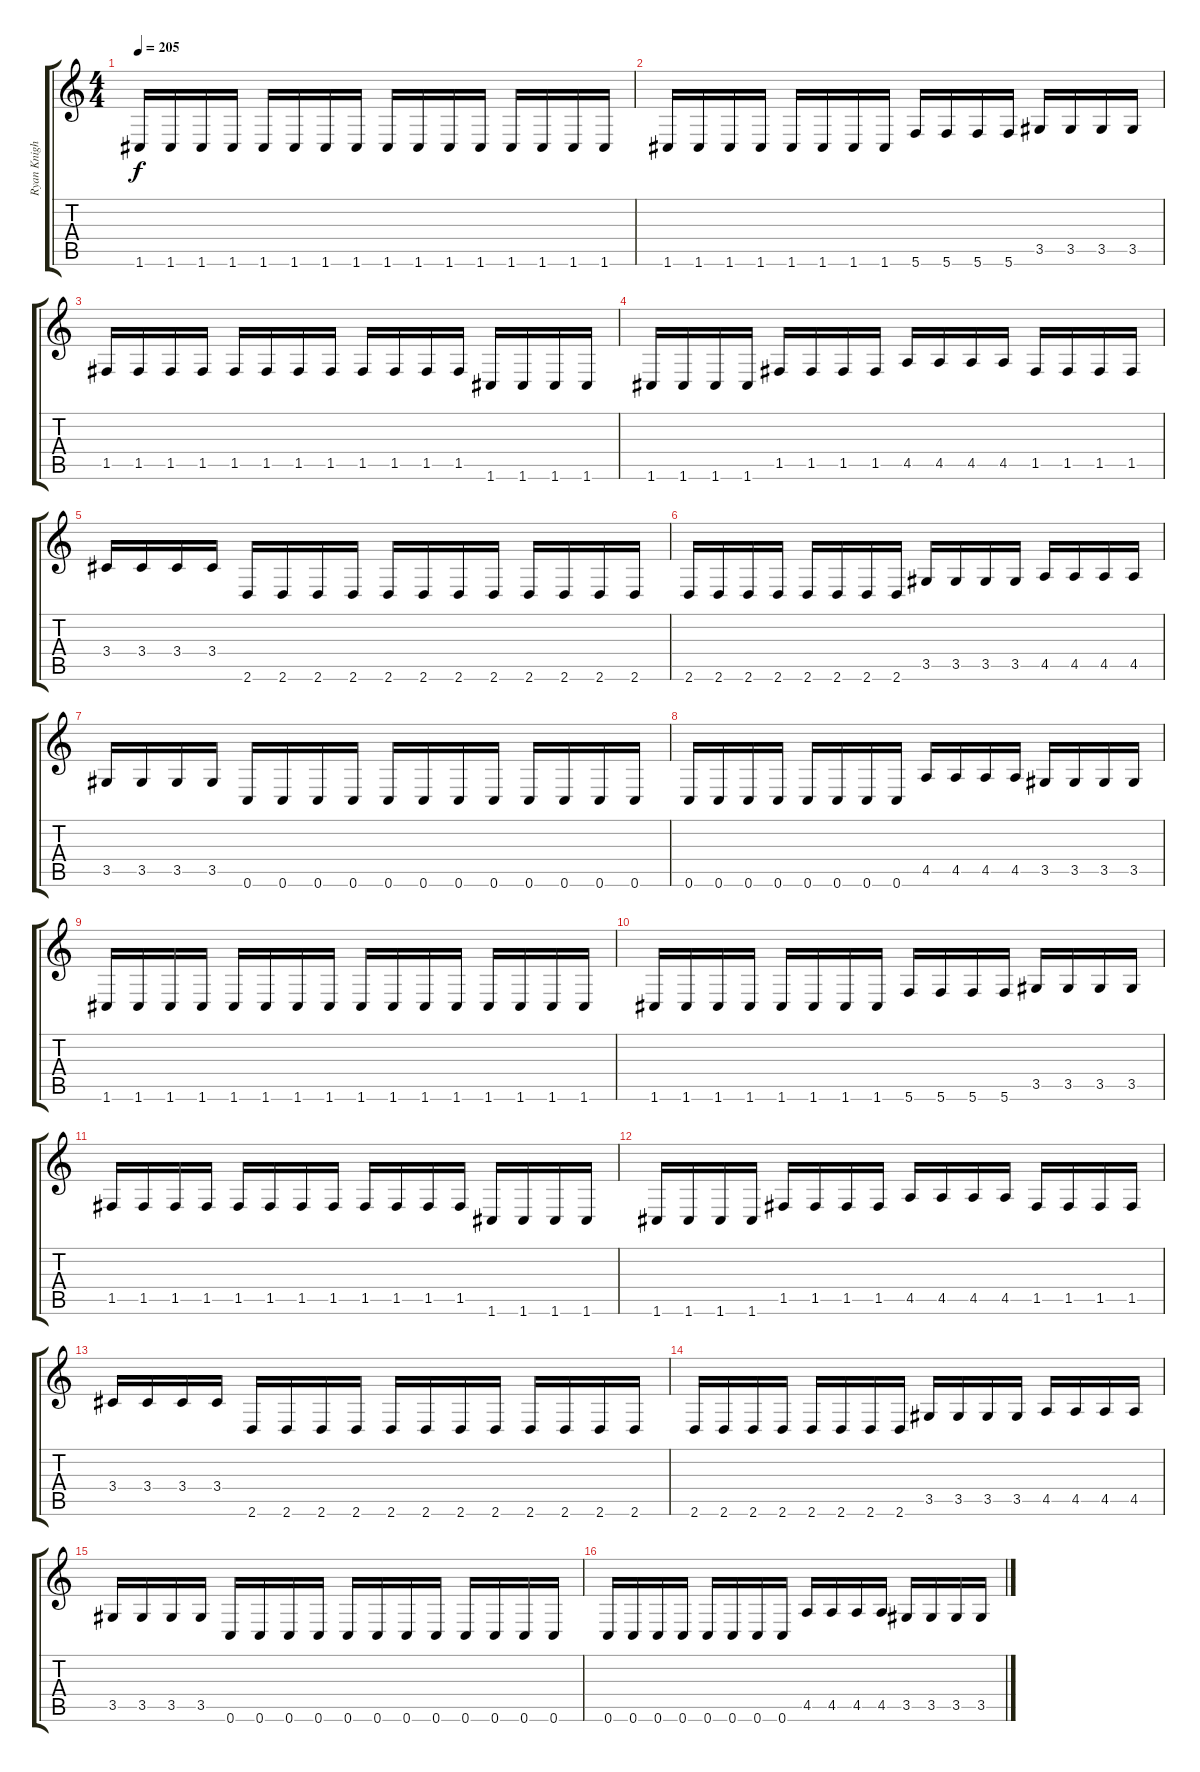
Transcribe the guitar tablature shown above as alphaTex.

\track ("Ryan Knight" "Ryan Knigh") {instrument distortionguitar}
\staff {score tabs}
\tuning (C4 G3 Eb3 Bb2 F2 C2) {hide}
\ts (4 4)
\tempo 205
\clef g2
\ks c
1.6.16{dy f} 1.6.16 1.6.16 1.6.16 1.6.16 1.6.16 1.6.16 1.6.16 1.6.16 1.6.16 1.6.16 1.6.16 1.6.16 1.6.16 1.6.16 1.6.16 |
1.6.16 1.6.16 1.6.16 1.6.16 1.6.16 1.6.16 1.6.16 1.6.16 5.6.16 5.6.16 5.6.16 5.6.16 3.5.16 3.5.16 3.5.16 3.5.16 |
1.5.16 1.5.16 1.5.16 1.5.16 1.5.16 1.5.16 1.5.16 1.5.16 1.5.16 1.5.16 1.5.16 1.5.16 1.6.16 1.6.16 1.6.16 1.6.16 |
1.6.16 1.6.16 1.6.16 1.6.16 1.5.16 1.5.16 1.5.16 1.5.16 4.5.16 4.5.16 4.5.16 4.5.16 1.5.16 1.5.16 1.5.16 1.5.16 |
3.4.16 3.4.16 3.4.16 3.4.16 2.6.16 2.6.16 2.6.16 2.6.16 2.6.16 2.6.16 2.6.16 2.6.16 2.6.16 2.6.16 2.6.16 2.6.16 |
2.6.16 2.6.16 2.6.16 2.6.16 2.6.16 2.6.16 2.6.16 2.6.16 3.5.16 3.5.16 3.5.16 3.5.16 4.5.16 4.5.16 4.5.16 4.5.16 |
3.5.16 3.5.16 3.5.16 3.5.16 0.6.16 0.6.16 0.6.16 0.6.16 0.6.16 0.6.16 0.6.16 0.6.16 0.6.16 0.6.16 0.6.16 0.6.16 |
0.6.16 0.6.16 0.6.16 0.6.16 0.6.16 0.6.16 0.6.16 0.6.16 4.5.16 4.5.16 4.5.16 4.5.16 3.5.16 3.5.16 3.5.16 3.5.16 |
1.6.16 1.6.16 1.6.16 1.6.16 1.6.16 1.6.16 1.6.16 1.6.16 1.6.16 1.6.16 1.6.16 1.6.16 1.6.16 1.6.16 1.6.16 1.6.16 |
1.6.16 1.6.16 1.6.16 1.6.16 1.6.16 1.6.16 1.6.16 1.6.16 5.6.16 5.6.16 5.6.16 5.6.16 3.5.16 3.5.16 3.5.16 3.5.16 |
1.5.16 1.5.16 1.5.16 1.5.16 1.5.16 1.5.16 1.5.16 1.5.16 1.5.16 1.5.16 1.5.16 1.5.16 1.6.16 1.6.16 1.6.16 1.6.16 |
1.6.16 1.6.16 1.6.16 1.6.16 1.5.16 1.5.16 1.5.16 1.5.16 4.5.16 4.5.16 4.5.16 4.5.16 1.5.16 1.5.16 1.5.16 1.5.16 |
3.4.16 3.4.16 3.4.16 3.4.16 2.6.16 2.6.16 2.6.16 2.6.16 2.6.16 2.6.16 2.6.16 2.6.16 2.6.16 2.6.16 2.6.16 2.6.16 |
2.6.16 2.6.16 2.6.16 2.6.16 2.6.16 2.6.16 2.6.16 2.6.16 3.5.16 3.5.16 3.5.16 3.5.16 4.5.16 4.5.16 4.5.16 4.5.16 |
3.5.16 3.5.16 3.5.16 3.5.16 0.6.16 0.6.16 0.6.16 0.6.16 0.6.16 0.6.16 0.6.16 0.6.16 0.6.16 0.6.16 0.6.16 0.6.16 |
0.6.16 0.6.16 0.6.16 0.6.16 0.6.16 0.6.16 0.6.16 0.6.16 4.5.16 4.5.16 4.5.16 4.5.16 3.5.16 3.5.16 3.5.16 3.5.16
